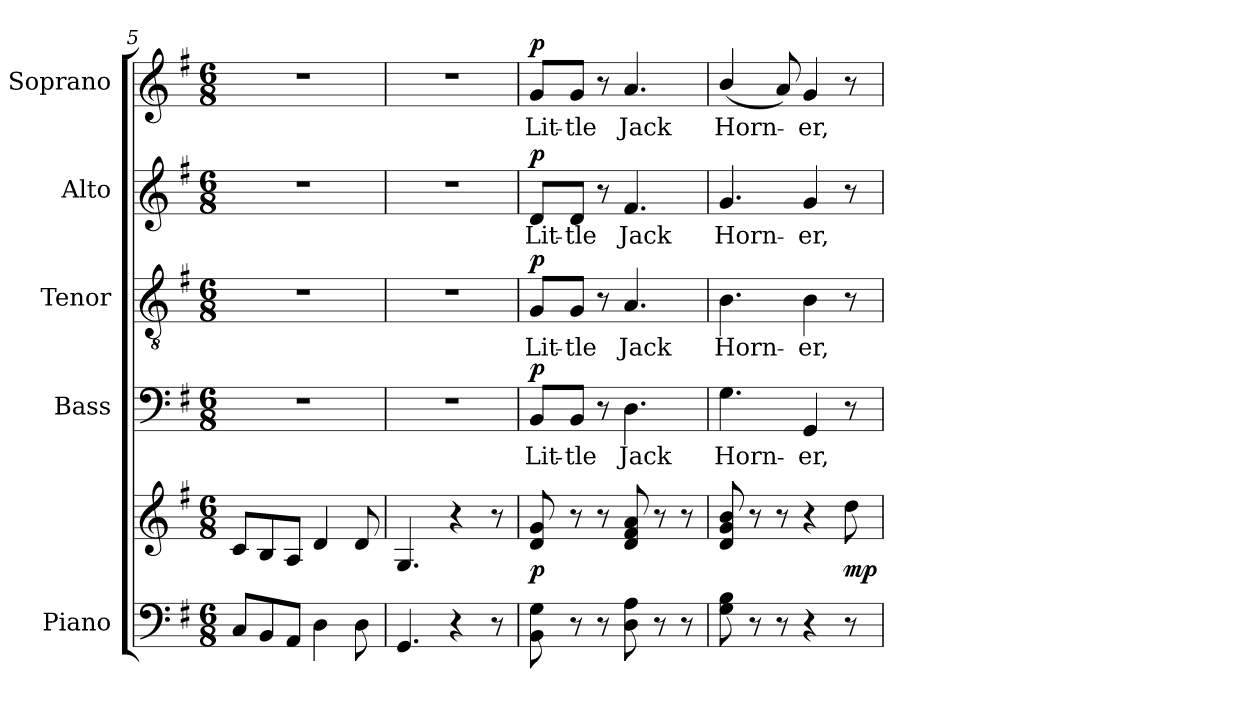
**kern	**kern	**dynam	**kern	**text	**dynam	**kern	**text	**dynam	**kern	**text	**dynam	**kern	**text	**dynam
*part5	*part5	*part5	*part4	*part4	*part4	*part3	*part3	*part3	*part2	*part2	*part2	*part1	*part1	*part1
*staff6	*staff5	*staff5/6	*staff4	*staff4	*staff4	*staff3	*staff3	*staff3	*staff2	*staff2	*staff2	*staff1	*staff1	*staff1
*I"Piano	*	*	*I"Bass	*	*	*I"Tenor	*	*	*I"Alto	*	*	*I"Soprano	*	*
*I'Pno.	*	*	*I'B.	*	*	*I'T.	*	*	*I'A.	*	*	*I'S.	*	*
*clefF4	*clefG2	*	*clefF4	*	*	*clefGv2	*	*	*clefG2	*	*	*clefG2	*	*
*	*	*	*	*	*	*ITrd7c12	*	*	*	*	*	*	*	*
*k[f#]	*k[f#]	*	*k[f#]	*	*	*k[f#]	*	*	*k[f#]	*	*	*k[f#]	*	*
*G:	*G:	*	*G:	*	*	*G:	*	*	*G:	*	*	*G:	*	*
*M6/8	*M6/8	*	*M6/8	*	*	*M6/8	*	*	*M6/8	*	*	*M6/8	*	*
=5	=5	=5	=5	=5	=5	=5	=5	=5	=5	=5	=5	=5	=5	=5
!	!	!	!LO:N:vis=1	!	!	!LO:N:vis=1	!	!	!LO:N:vis=1	!	!	!LO:N:vis=1	!	!
8Ci/L	8ci/L	.	2.r	.	.	2.r	.	.	2.r	.	.	2.r	.	.
8BBi/	8Bi/	.	.	.	.	.	.	.	.	.	.	.	.	.
8AAi/J	8Ai/J	.	.	.	.	.	.	.	.	.	.	.	.	.
4Di\	4di/	.	.	.	.	.	.	.	.	.	.	.	.	.
8Di\	8di/	.	.	.	.	.	.	.	.	.	.	.	.	.
=6	=6	=6	=6	=6	=6	=6	=6	=6	=6	=6	=6	=6	=6	=6
!	!	!	!LO:N:vis=1	!	!	!LO:N:vis=1	!	!	!LO:N:vis=1	!	!	!LO:N:vis=1	!	!
4.GGi/	4.Gi/	.	2.r	.	.	2.r	.	.	2.r	.	.	2.r	.	.
4r	4r	.	.	.	.	.	.	.	.	.	.	.	.	.
8r	8r	.	.	.	.	.	.	.	.	.	.	.	.	.
=7	=7	=7	=7	=7	=7	=7	=7	=7	=7	=7	=7	=7	=7	=7
!	!	!	!	!LO:LY:b:color=#000000	!	!	!	!	!	!	!	!	!	!
!	!	!	!	!	!	!	!LO:LY:b:color=#000000	!	!	!	!	!	!	!
!	!	!	!	!	!	!	!	!	!	!LO:LY:b:color=#000000	!	!	!	!
!	!	!	!	!	!	!	!	!	!	!	!	!	!LO:LY:b:color=#000000	!
8BBi\ 8Gi	8di/ 8gi	p	8BBi/L	Lit-	p	8GGi/L	Lit-	p	8di/L	Lit-	p	8gi/L	Lit-	p
!	!	!	!	!LO:LY:b:color=#000000	!	!	!	!	!	!	!	!	!	!
!	!	!	!	!	!	!	!LO:LY:b:color=#000000	!	!	!	!	!	!	!
!	!	!	!	!	!	!	!	!	!	!LO:LY:b:color=#000000	!	!	!	!
!	!	!	!	!	!	!	!	!	!	!	!	!	!LO:LY:b:color=#000000	!
8r	8r	.	8BBi/J	-tle	.	8GGi/J	-tle	.	8di/J	-tle	.	8gi/J	-tle	.
8r	8r	.	8r	.	.	8r	.	.	8r	.	.	8r	.	.
!	!	!	!	!LO:LY:b:color=#000000	!	!	!	!	!	!	!	!	!	!
!	!	!	!	!	!	!	!LO:LY:b:color=#000000	!	!	!	!	!	!	!
!	!	!	!	!	!	!	!	!	!	!LO:LY:b:color=#000000	!	!	!	!
!	!	!	!	!	!	!	!	!	!	!	!	!	!LO:LY:b:color=#000000	!
8Di\ 8Ai	8di/ 8f#i 8ai	.	4.Di\	Jack	.	4.AAi/	Jack	.	4.f#i/	Jack	.	4.ai/	Jack	.
8r	8r	.	.	.	.	.	.	.	.	.	.	.	.	.
8r	8r	.	.	.	.	.	.	.	.	.	.	.	.	.
!!LO:LB:g=z
=8	=8	=8	=8	=8	=8	=8	=8	=8	=8	=8	=8	=8	=8	=8
!	!	!	!	!LO:LY:b:color=#000000	!	!	!	!	!	!	!	!	!	!
!	!	!	!	!	!	!	!LO:LY:b:color=#000000	!	!	!	!	!	!	!
!	!	!	!	!	!	!	!	!	!	!LO:LY:b:color=#000000	!	!	!	!
!	!	!	!	!	!	!	!	!	!	!	!	!	!LO:LY:b:color=#000000	!
8Gi\ 8Bi	8di/ 8gi 8bi	.	4.Gi\	Horn-	.	4.BBi\	Horn-	.	4.gi/	Horn-	.	(4bi/	Horn-	.
8r	8r	.	.	.	.	.	.	.	.	.	.	.	.	.
8r	8r	.	.	.	.	.	.	.	.	.	.	8ai/)	.	.
!	!	!	!	!LO:LY:b:color=#000000	!	!	!	!	!	!	!	!	!	!
!	!	!	!	!	!	!	!LO:LY:b:color=#000000	!	!	!	!	!	!	!
!	!	!	!	!	!	!	!	!	!	!LO:LY:b:color=#000000	!	!	!	!
!	!	!	!	!	!	!	!	!	!	!	!	!	!LO:LY:b:color=#000000	!
4r	4r	.	4GGi/	-er,	.	4BBi\	-er,	.	4gi/	-er,	.	4gi/	-er,	.
8r	8ddi\	mp	8r	.	.	8r	.	.	8r	.	.	8r	.	.
=	=	=	=	=	=	=	=	=	=	=	=	=	=	=
*-	*-	*-	*-	*-	*-	*-	*-	*-	*-	*-	*-	*-	*-	*-
